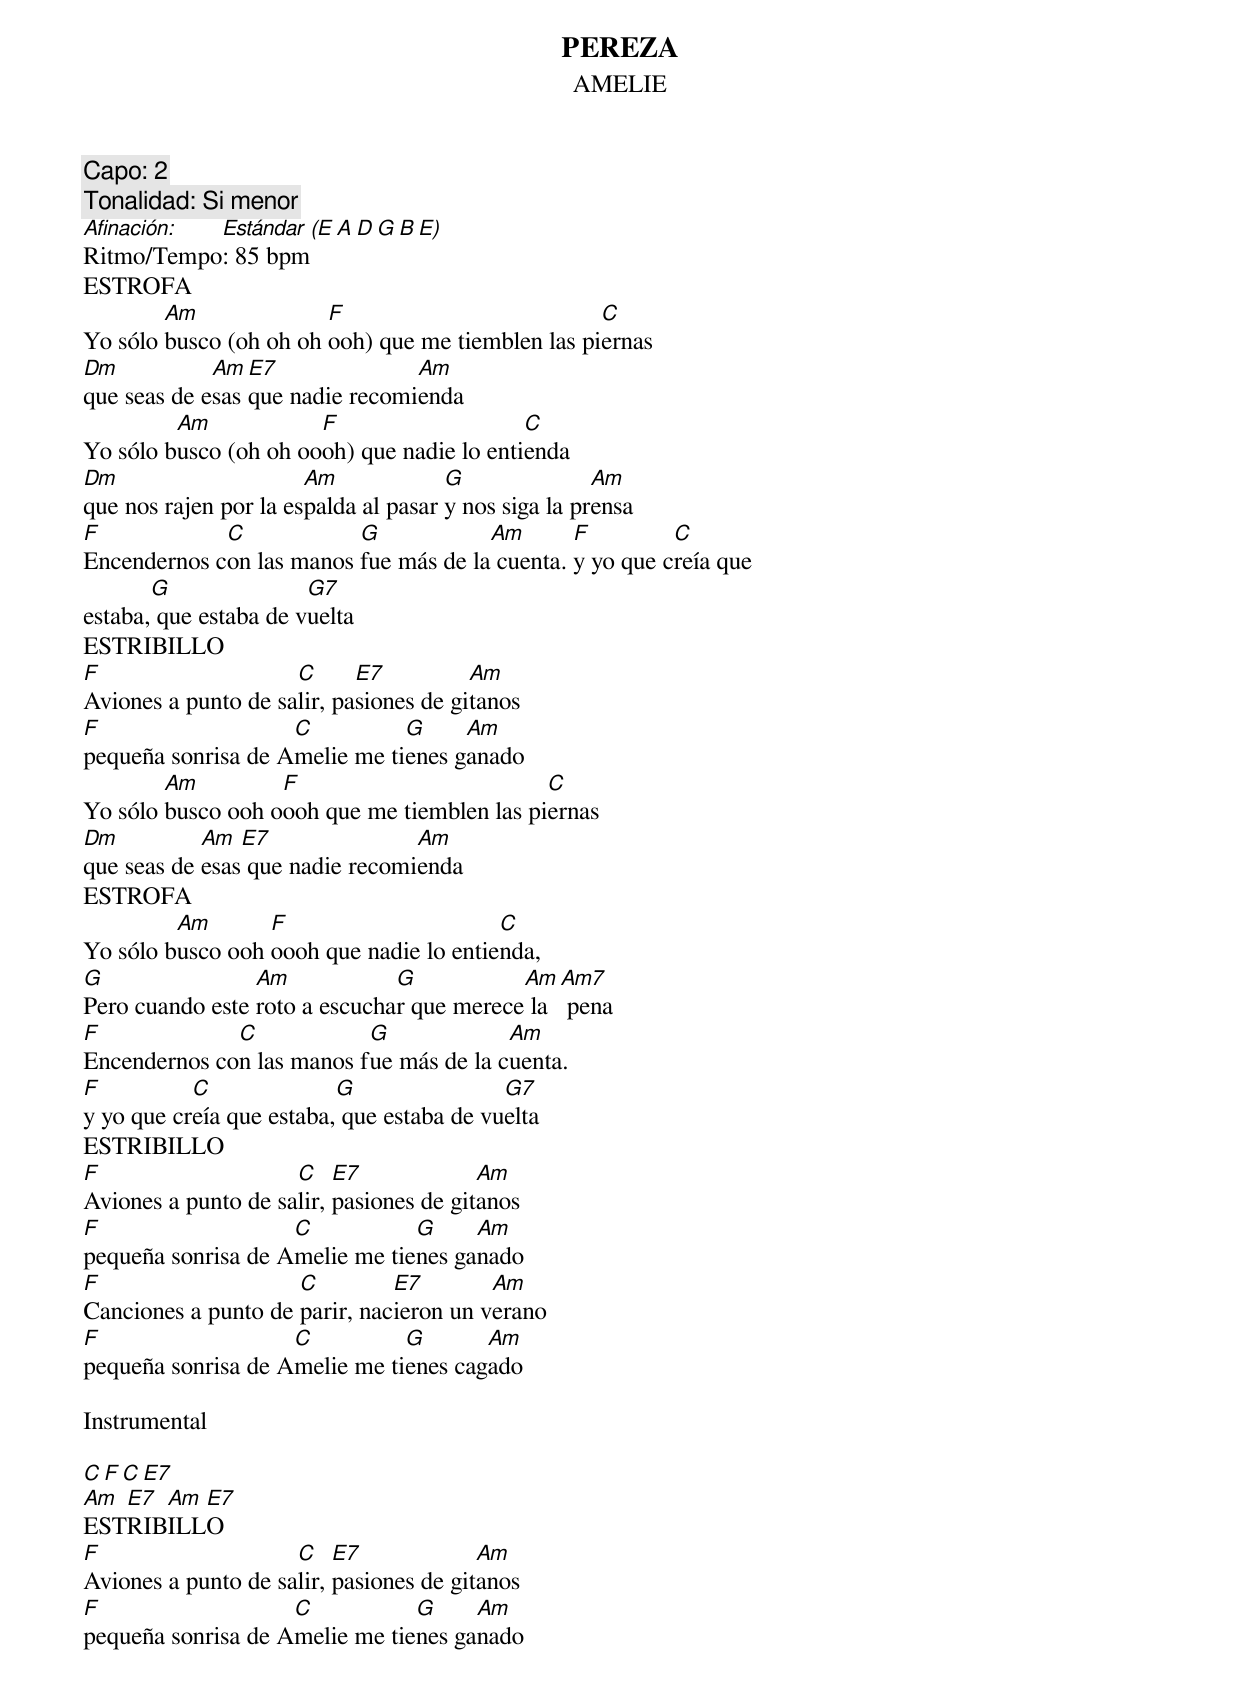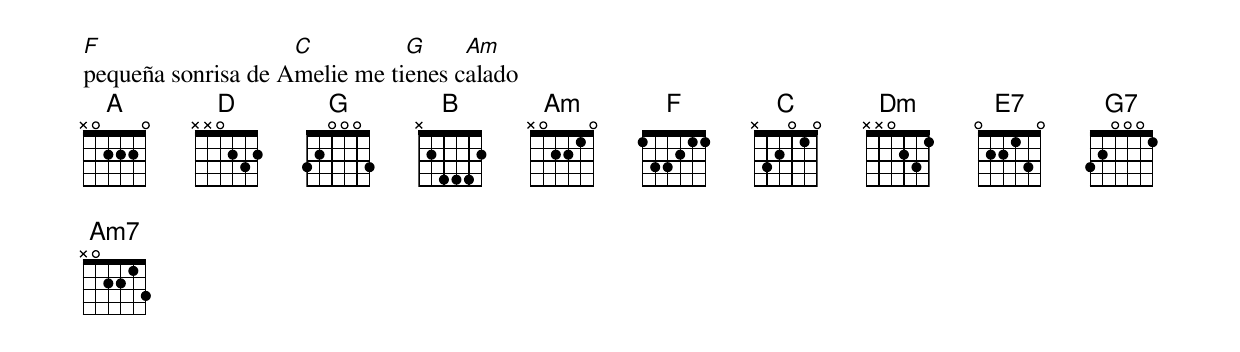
PEREZA
AMELIE
Capo: 2
Tonalidad: Si menor
Afinación: Estándar (E A D G B E)
Ritmo/Tempo: 85 bpm
ESTROFA
        Am              F                          C
Yo sólo busco (oh oh oh ooh) que me tiemblen las piernas
Dm           Am  E7              Am
que seas de esas que nadie recomienda
         Am            F                    C
Yo sólo busco (oh oh oooh) que nadie lo entienda
Dm                     Am             G               Am
que nos rajen por la espalda al pasar y nos siga la prensa
F            C            G            Am       F         C
Encendernos con las manos fue más de la cuenta. y yo que creía que
       G               G7
estaba, que estaba de vuelta
ESTRIBILLO
F                    C      E7          Am
Aviones a punto de salir, pasiones de gitanos
F                   C          G     Am
pequeña sonrisa de Amelie me tienes ganado
        Am         F                         C
Yo sólo busco ooh oooh que me tiemblen las piernas
Dm          Am  E7               Am
que seas de esas que nadie recomienda
ESTROFA
         Am       F                      C
Yo sólo busco ooh oooh que nadie lo entienda,
G                Am            G           Am Am7
Pero cuando este roto a escuchar que merece la pena
F             C            G             Am
Encendernos con las manos fue más de la cuenta.
F          C              G                G7
y yo que creía que estaba, que estaba de vuelta
ESTRIBILLO
F                    C    E7             Am
Aviones a punto de salir, pasiones de gitanos
F                   C           G     Am
pequeña sonrisa de Amelie me tienes ganado
F                    C         E7        Am
Canciones a punto de parir, nacieron un verano
F                   C          G       Am
pequeña sonrisa de Amelie me tienes cagado

Instrumental

C F C E7
Am E7 Am E7
ESTRIBILLO
F                    C    E7             Am
Aviones a punto de salir, pasiones de gitanos
F                   C           G     Am
pequeña sonrisa de Amelie me tienes ganado
F                   C          G     Am
pequeña sonrisa de Amelie me tienes calado
